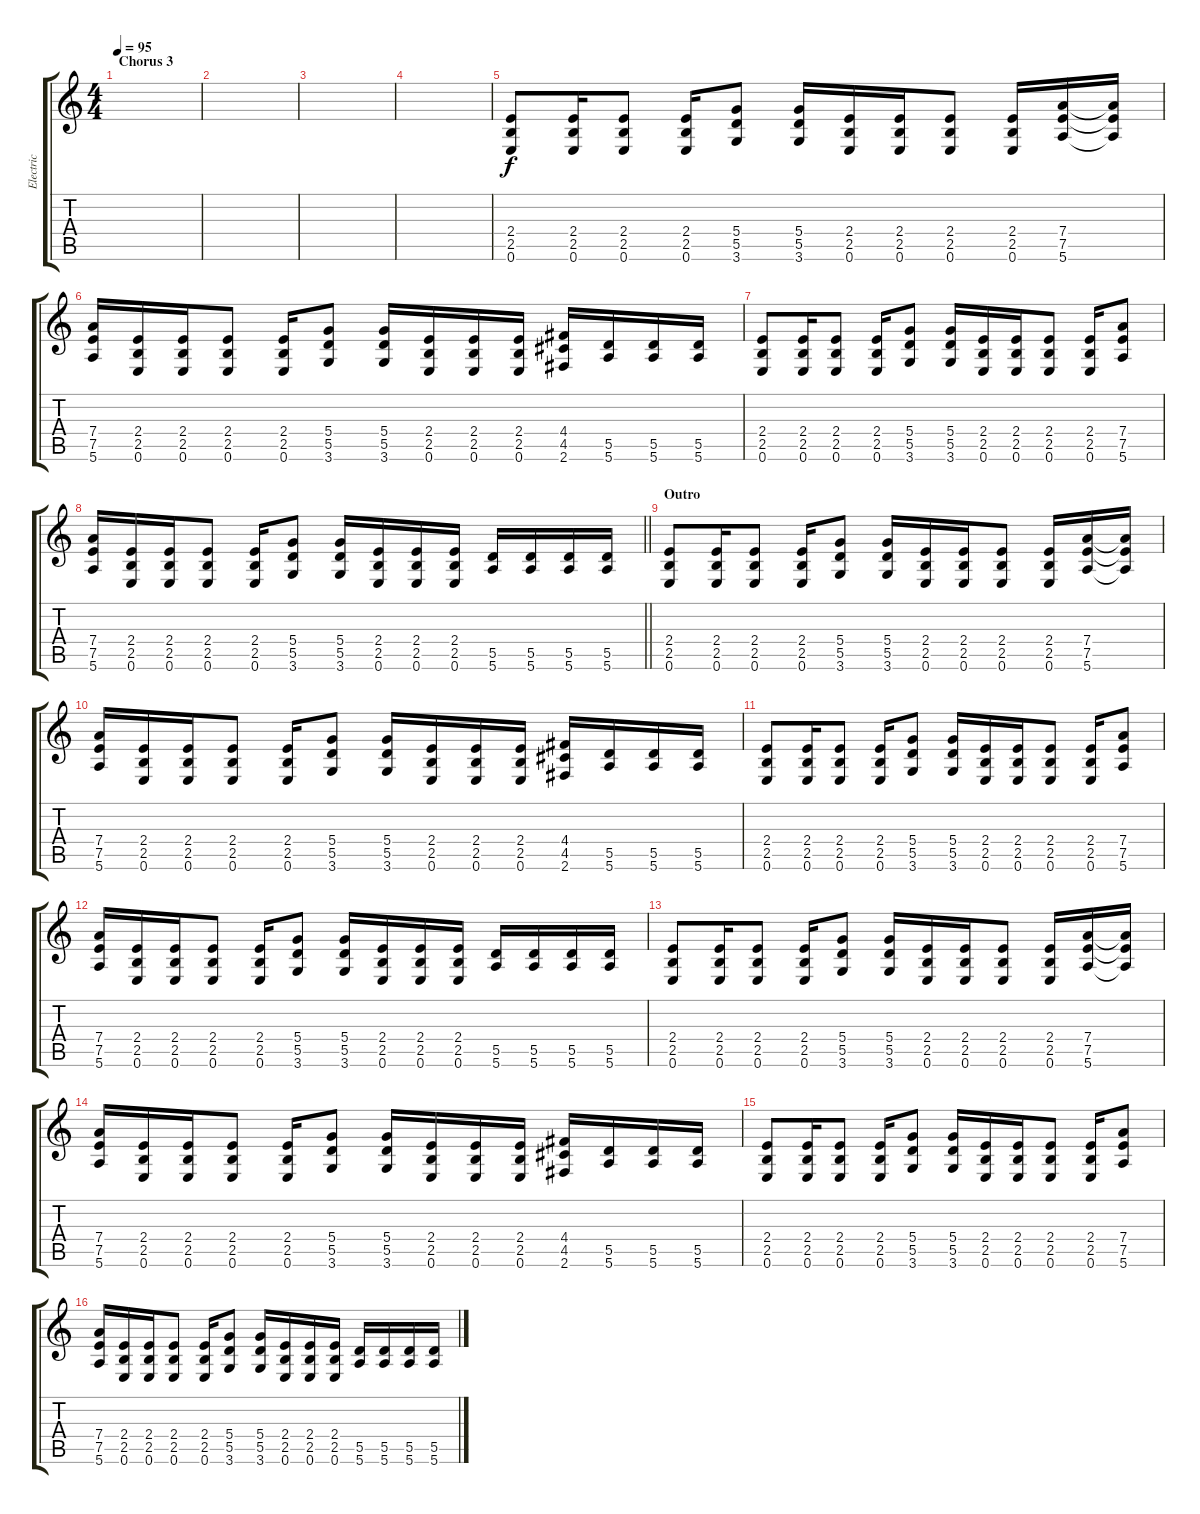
\track ("Electric" "Electric") {instrument distortionguitar}
\staff {score tabs}
\tuning (E4 B3 G3 D3 A2 E2) {hide}
\ts (4 4)
\section ("" "Chorus 3")
\tempo 95
\clef g2
\ks c
|
|
|
|
(2.4 2.5 0.6).8 (2.4 2.5 0.6).16 (2.4 2.5 0.6).8 (2.4 2.5 0.6).16 (5.4 5.5 3.6).8 (5.4 5.5 3.6).16 (2.4 2.5 0.6).16 (2.4 2.5 0.6).16 (2.4 2.5 0.6).8 (2.4 2.5 0.6).16 (7.4 7.5 5.6).16 (7.4{t} 7.5{t} 5.6{t}).16 |
(7.4 7.5 5.6).16 (2.4 2.5 0.6).16 (2.4 2.5 0.6).16 (2.4 2.5 0.6).8 (2.4 2.5 0.6).16 (5.4 5.5 3.6).8 (5.4 5.5 3.6).16 (2.4 2.5 0.6).16 (2.4 2.5 0.6).16 (2.4 2.5 0.6).16 (4.4 4.5 2.6).16 (5.5 5.6).16 (5.5 5.6).16 (5.5 5.6).16 |
(2.4 2.5 0.6).8 (2.4 2.5 0.6).16 (2.4 2.5 0.6).8 (2.4 2.5 0.6).16 (5.4 5.5 3.6).8 (5.4 5.5 3.6).16 (2.4 2.5 0.6).16 (2.4 2.5 0.6).16 (2.4 2.5 0.6).8 (2.4 2.5 0.6).16 (7.4 7.5 5.6).8 |
\barLineRight lightlight
(7.4 7.5 5.6).16 (2.4 2.5 0.6).16 (2.4 2.5 0.6).16 (2.4 2.5 0.6).8 (2.4 2.5 0.6).16 (5.4 5.5 3.6).8 (5.4 5.5 3.6).16 (2.4 2.5 0.6).16 (2.4 2.5 0.6).16 (2.4 2.5 0.6).16 (5.5 5.6).16 (5.5 5.6).16 (5.5 5.6).16 (5.5 5.6).16 |
\section ("" "Outro")
(2.4 2.5 0.6).8 (2.4 2.5 0.6).16 (2.4 2.5 0.6).8 (2.4 2.5 0.6).16 (5.4 5.5 3.6).8 (5.4 5.5 3.6).16 (2.4 2.5 0.6).16 (2.4 2.5 0.6).16 (2.4 2.5 0.6).8 (2.4 2.5 0.6).16 (7.4 7.5 5.6).16 (7.4{t} 7.5{t} 5.6{t}).16 |
(7.4 7.5 5.6).16 (2.4 2.5 0.6).16 (2.4 2.5 0.6).16 (2.4 2.5 0.6).8 (2.4 2.5 0.6).16 (5.4 5.5 3.6).8 (5.4 5.5 3.6).16 (2.4 2.5 0.6).16 (2.4 2.5 0.6).16 (2.4 2.5 0.6).16 (4.4 4.5 2.6).16 (5.5 5.6).16 (5.5 5.6).16 (5.5 5.6).16 |
(2.4 2.5 0.6).8 (2.4 2.5 0.6).16 (2.4 2.5 0.6).8 (2.4 2.5 0.6).16 (5.4 5.5 3.6).8 (5.4 5.5 3.6).16 (2.4 2.5 0.6).16 (2.4 2.5 0.6).16 (2.4 2.5 0.6).8 (2.4 2.5 0.6).16 (7.4 7.5 5.6).8 |
(7.4 7.5 5.6).16 (2.4 2.5 0.6).16 (2.4 2.5 0.6).16 (2.4 2.5 0.6).8 (2.4 2.5 0.6).16 (5.4 5.5 3.6).8 (5.4 5.5 3.6).16 (2.4 2.5 0.6).16 (2.4 2.5 0.6).16 (2.4 2.5 0.6).16 (5.5 5.6).16 (5.5 5.6).16 (5.5 5.6).16 (5.5 5.6).16 |
(2.4 2.5 0.6).8 (2.4 2.5 0.6).16 (2.4 2.5 0.6).8 (2.4 2.5 0.6).16 (5.4 5.5 3.6).8 (5.4 5.5 3.6).16 (2.4 2.5 0.6).16 (2.4 2.5 0.6).16 (2.4 2.5 0.6).8 (2.4 2.5 0.6).16 (7.4 7.5 5.6).16 (7.4{t} 7.5{t} 5.6{t}).16 |
(7.4 7.5 5.6).16 (2.4 2.5 0.6).16 (2.4 2.5 0.6).16 (2.4 2.5 0.6).8 (2.4 2.5 0.6).16 (5.4 5.5 3.6).8 (5.4 5.5 3.6).16 (2.4 2.5 0.6).16 (2.4 2.5 0.6).16 (2.4 2.5 0.6).16 (4.4 4.5 2.6).16 (5.5 5.6).16 (5.5 5.6).16 (5.5 5.6).16 |
(2.4 2.5 0.6).8 (2.4 2.5 0.6).16 (2.4 2.5 0.6).8 (2.4 2.5 0.6).16 (5.4 5.5 3.6).8 (5.4 5.5 3.6).16 (2.4 2.5 0.6).16 (2.4 2.5 0.6).16 (2.4 2.5 0.6).8 (2.4 2.5 0.6).16 (7.4 7.5 5.6).8 |
(7.4 7.5 5.6).16 (2.4 2.5 0.6).16 (2.4 2.5 0.6).16 (2.4 2.5 0.6).8 (2.4 2.5 0.6).16 (5.4 5.5 3.6).8 (5.4 5.5 3.6).16 (2.4 2.5 0.6).16 (2.4 2.5 0.6).16 (2.4 2.5 0.6).16 (5.5 5.6).16 (5.5 5.6).16 (5.5 5.6).16 (5.5 5.6).16
